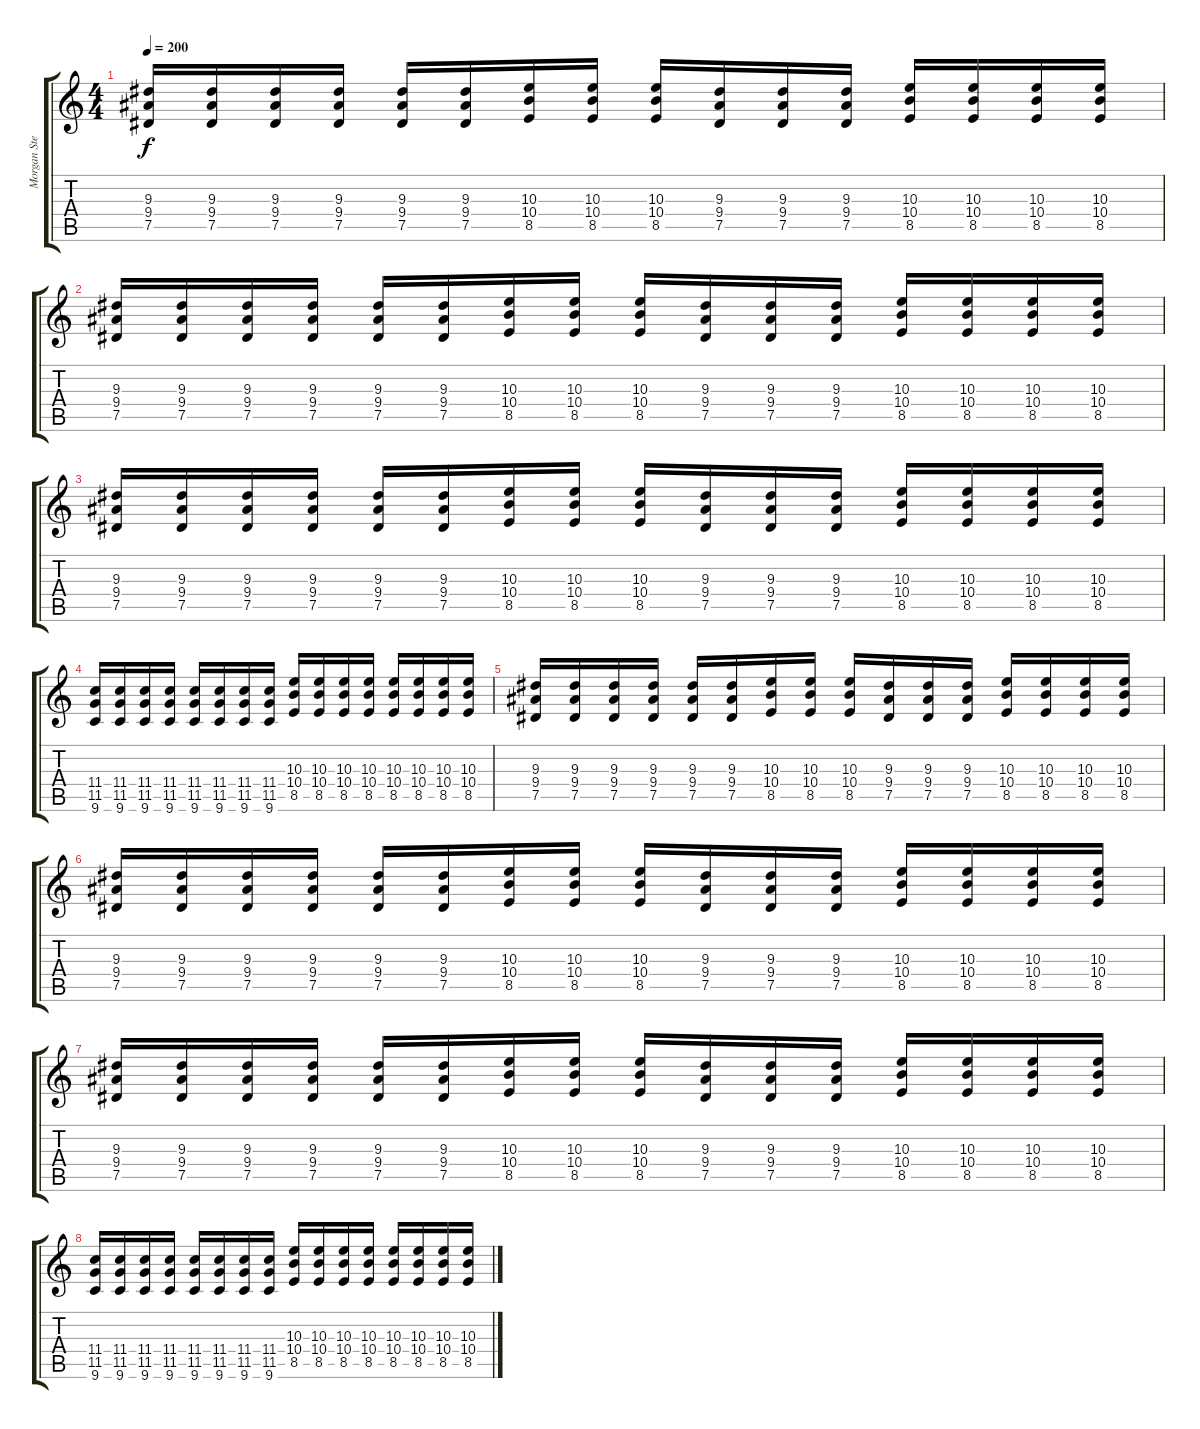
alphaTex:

\track ("Morgan Steinmeyer Håkansson" "Morgan Ste") {instrument distortionguitar}
\staff {score tabs}
\tuning (Eb4 Bb3 Gb3 Db3 Ab2 Eb2) {hide}
\ts (4 4)
\tempo 200
\clef g2
\ks c
(9.3 9.4 7.5).16{dy f} (9.3 9.4 7.5).16 (9.3 9.4 7.5).16 (9.3 9.4 7.5).16 (9.3 9.4 7.5).16 (9.3 9.4 7.5).16 (10.3 10.4 8.5).16 (10.3 10.4 8.5).16 (10.3 10.4 8.5).16 (9.3 9.4 7.5).16 (9.3 9.4 7.5).16 (9.3 9.4 7.5).16 (10.3 10.4 8.5).16 (10.3 10.4 8.5).16 (10.3 10.4 8.5).16 (10.3 10.4 8.5).16 |
(9.3 9.4 7.5).16 (9.3 9.4 7.5).16 (9.3 9.4 7.5).16 (9.3 9.4 7.5).16 (9.3 9.4 7.5).16 (9.3 9.4 7.5).16 (10.3 10.4 8.5).16 (10.3 10.4 8.5).16 (10.3 10.4 8.5).16 (9.3 9.4 7.5).16 (9.3 9.4 7.5).16 (9.3 9.4 7.5).16 (10.3 10.4 8.5).16 (10.3 10.4 8.5).16 (10.3 10.4 8.5).16 (10.3 10.4 8.5).16 |
(9.3 9.4 7.5).16 (9.3 9.4 7.5).16 (9.3 9.4 7.5).16 (9.3 9.4 7.5).16 (9.3 9.4 7.5).16 (9.3 9.4 7.5).16 (10.3 10.4 8.5).16 (10.3 10.4 8.5).16 (10.3 10.4 8.5).16 (9.3 9.4 7.5).16 (9.3 9.4 7.5).16 (9.3 9.4 7.5).16 (10.3 10.4 8.5).16 (10.3 10.4 8.5).16 (10.3 10.4 8.5).16 (10.3 10.4 8.5).16 |
(11.4 11.5 9.6).16 (11.4 11.5 9.6).16 (11.4 11.5 9.6).16 (11.4 11.5 9.6).16 (11.4 11.5 9.6).16 (11.4 11.5 9.6).16 (11.4 11.5 9.6).16 (11.4 11.5 9.6).16 (10.3 10.4 8.5).16 (10.3 10.4 8.5).16 (10.3 10.4 8.5).16 (10.3 10.4 8.5).16 (10.3 10.4 8.5).16 (10.3 10.4 8.5).16 (10.3 10.4 8.5).16 (10.3 10.4 8.5).16 |
(9.3 9.4 7.5).16 (9.3 9.4 7.5).16 (9.3 9.4 7.5).16 (9.3 9.4 7.5).16 (9.3 9.4 7.5).16 (9.3 9.4 7.5).16 (10.3 10.4 8.5).16 (10.3 10.4 8.5).16 (10.3 10.4 8.5).16 (9.3 9.4 7.5).16 (9.3 9.4 7.5).16 (9.3 9.4 7.5).16 (10.3 10.4 8.5).16 (10.3 10.4 8.5).16 (10.3 10.4 8.5).16 (10.3 10.4 8.5).16 |
(9.3 9.4 7.5).16 (9.3 9.4 7.5).16 (9.3 9.4 7.5).16 (9.3 9.4 7.5).16 (9.3 9.4 7.5).16 (9.3 9.4 7.5).16 (10.3 10.4 8.5).16 (10.3 10.4 8.5).16 (10.3 10.4 8.5).16 (9.3 9.4 7.5).16 (9.3 9.4 7.5).16 (9.3 9.4 7.5).16 (10.3 10.4 8.5).16 (10.3 10.4 8.5).16 (10.3 10.4 8.5).16 (10.3 10.4 8.5).16 |
(9.3 9.4 7.5).16 (9.3 9.4 7.5).16 (9.3 9.4 7.5).16 (9.3 9.4 7.5).16 (9.3 9.4 7.5).16 (9.3 9.4 7.5).16 (10.3 10.4 8.5).16 (10.3 10.4 8.5).16 (10.3 10.4 8.5).16 (9.3 9.4 7.5).16 (9.3 9.4 7.5).16 (9.3 9.4 7.5).16 (10.3 10.4 8.5).16 (10.3 10.4 8.5).16 (10.3 10.4 8.5).16 (10.3 10.4 8.5).16 |
(11.4 11.5 9.6).16 (11.4 11.5 9.6).16 (11.4 11.5 9.6).16 (11.4 11.5 9.6).16 (11.4 11.5 9.6).16 (11.4 11.5 9.6).16 (11.4 11.5 9.6).16 (11.4 11.5 9.6).16 (10.3 10.4 8.5).16 (10.3 10.4 8.5).16 (10.3 10.4 8.5).16 (10.3 10.4 8.5).16 (10.3 10.4 8.5).16 (10.3 10.4 8.5).16 (10.3 10.4 8.5).16 (10.3 10.4 8.5).16
